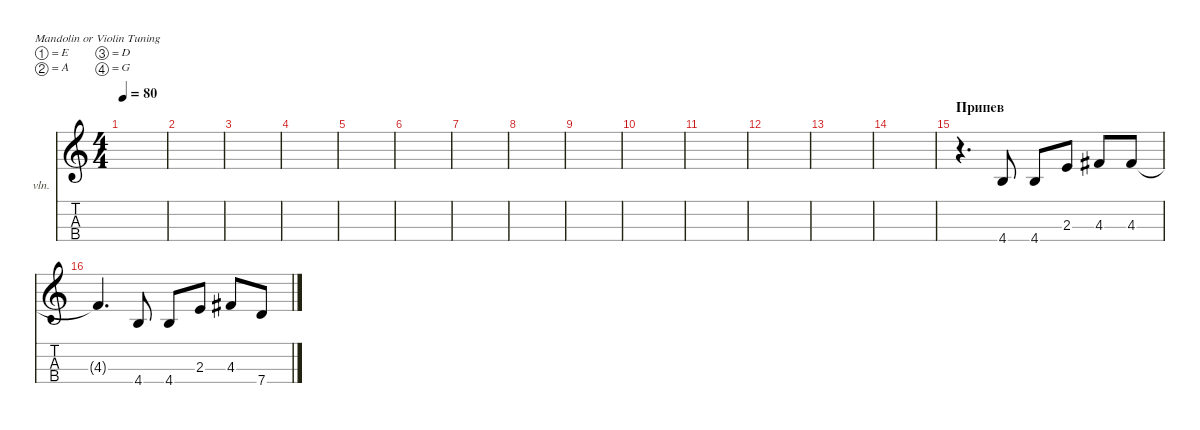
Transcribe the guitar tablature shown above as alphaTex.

\defaultSystemsLayout 4
\hideDynamics
\bracketExtendMode nobrackets
\firstSystemTrackNameOrientation horizontal
\otherSystemsTrackNameOrientation horizontal
\track ("Violin" "vln.") {instrument violin}
\staff {score tabs}
\tuning (E5 A4 D4 G3)
\ts (4 4)
\tempo 80
\clef g2
\ks c
|
|
|
|
|
|
|
|
|
|
|
|
|
|
\section ("" "Припев")
r.4{d} 4.4.8 4.4.8 2.3.8 4.3.8 4.3.8 |
4.3{t}.4{d} 4.4.8 4.4.8 2.3.8 4.3.8 7.4.8
